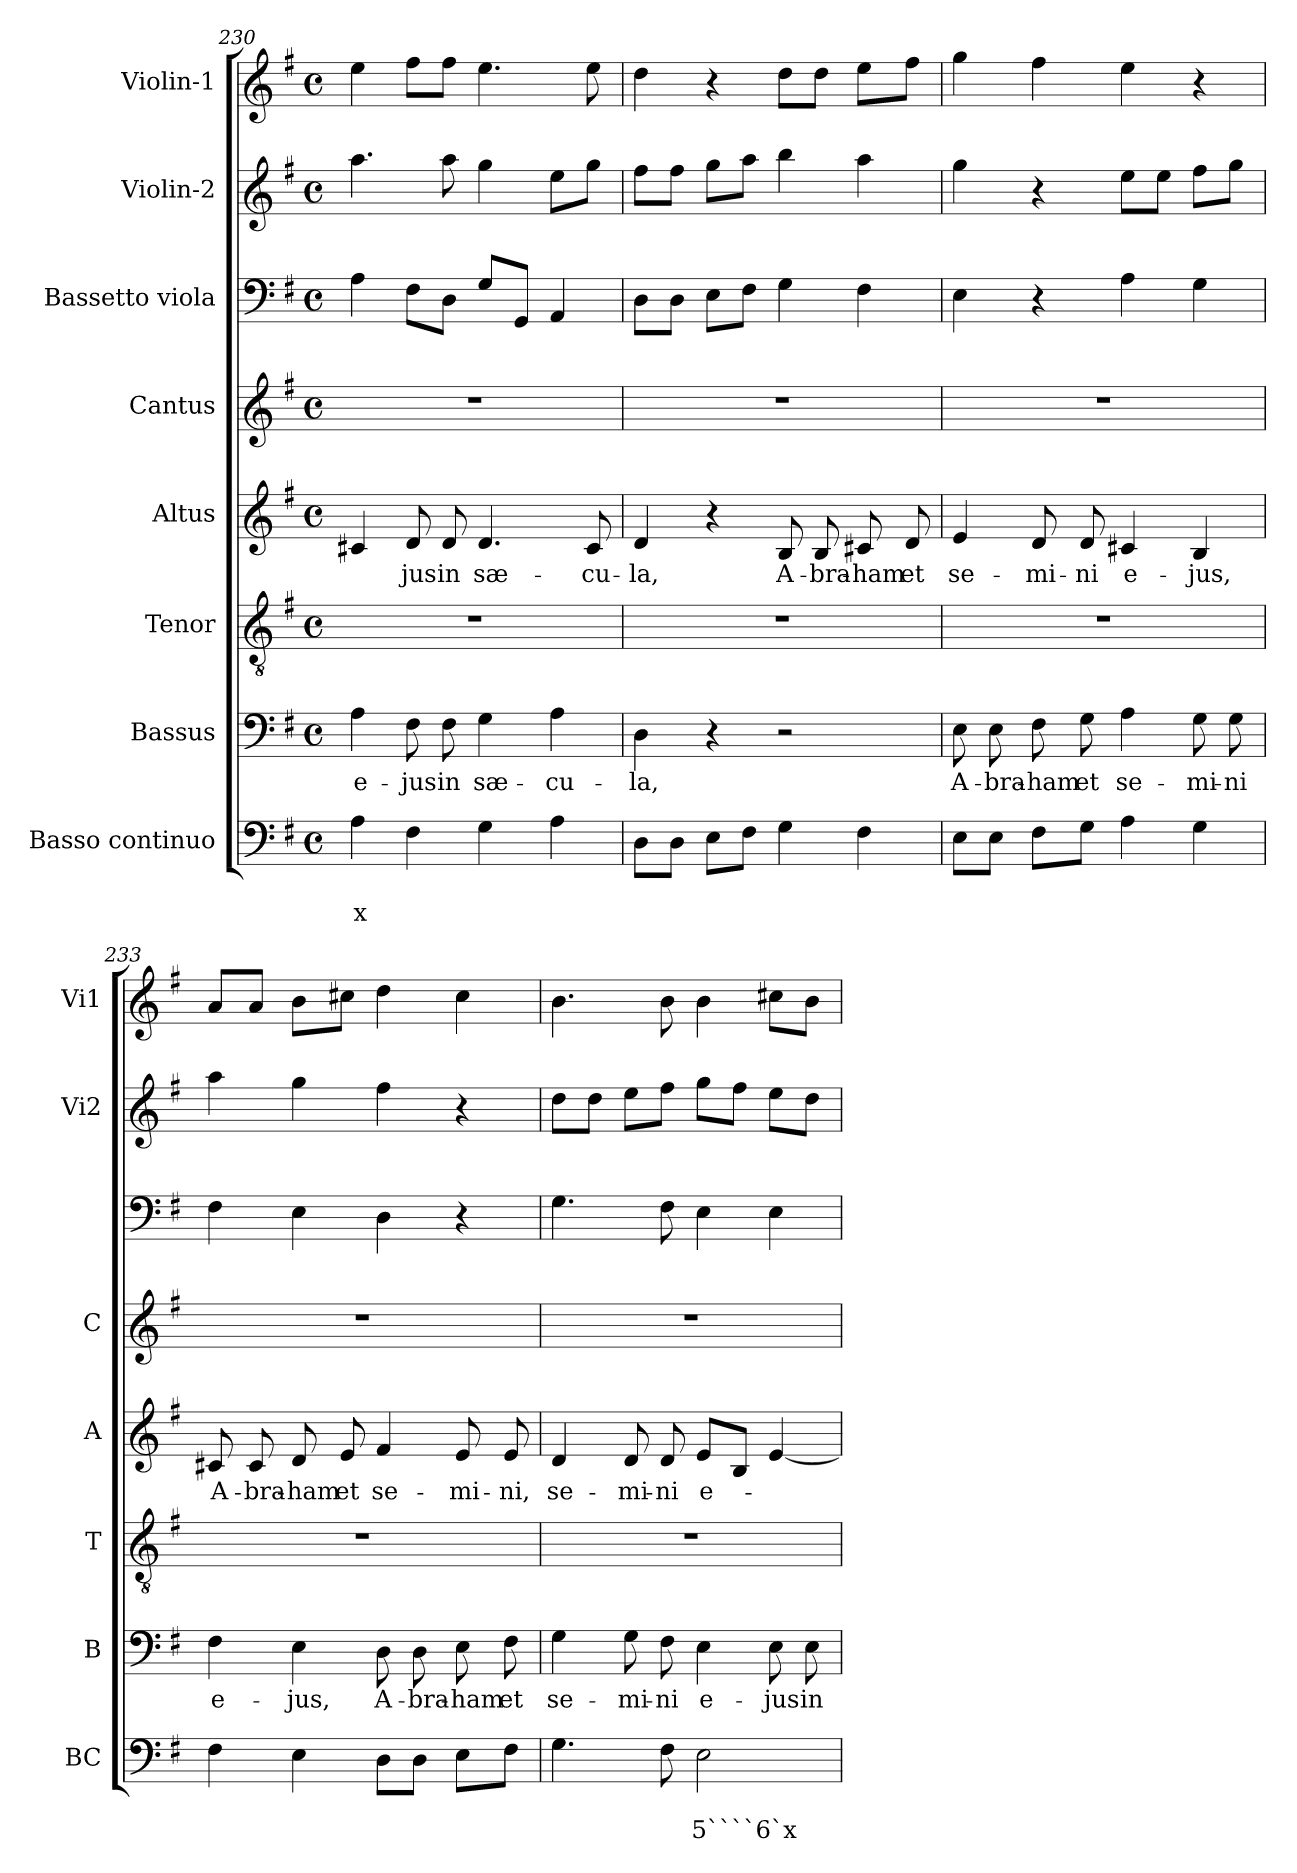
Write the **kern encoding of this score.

**kern	**text	**text	**kern	**text	**kern	**kern	**text	**kern	**kern	**kern	**kern
*part8	*part8	*part8	*part7	*part7	*part6	*part5	*part5	*part4	*part3	*part2	*part1
*staff8	*staff8	*staff8	*staff7	*staff7	*staff6	*staff5	*staff5	*staff4	*staff3	*staff2	*staff1
*I"Basso continuo	*	*	*I"Bassus	*	*I"Tenor	*I"Altus	*	*I"Cantus	*I"Bassetto viola	*I"Violin-2	*I"Violin-1
*I'BC	*	*	*I'B	*	*I'T	*I'A	*	*I'C	*	*I'Vi2	*I'Vi1
*clefF4	*	*	*clefF4	*	*clefGv2	*clefG2	*	*clefG2	*clefF4	*clefG2	*clefG2
*k[f#]	*	*	*k[f#]	*	*k[f#]	*k[f#]	*	*k[f#]	*k[f#]	*k[f#]	*k[f#]
*G:	*	*	*G:	*	*G:	*G:	*	*G:	*G:	*G:	*G:
*M4/4	*	*	*M4/4	*	*M4/4	*M4/4	*	*M4/4	*M4/4	*M4/4	*M4/4
*met(c)	*	*	*met(c)	*	*met(c)	*met(c)	*	*met(c)	*met(c)	*met(c)	*met(c)
=230	=230	=230	=230	=230	=230	=230	=230	=230	=230	=230	=230
!	!	!LO:LY:b	!	!LO:LY:b	!	!	!	!	!	!	!
4A\	.	x	4A\	e-	1r	4c#X/	.	1r	4A\	4.aa\	4ee\
!	!	!	!	!LO:LY:b	!	!	!LO:LY:b	!	!	!	!
4F#\	.	.	8F#\	-jus	.	8d/	-jus	.	8F#\L	.	8ff#\L
!	!	!	!	!LO:LY:b	!	!	!LO:LY:b	!	!	!	!
.	.	.	8F#\	in	.	8d/	in	.	8D\J	8aa\	8ff#\J
!	!	!	!	!LO:LY:b	!	!	!LO:LY:b	!	!	!	!
4G\	.	.	4G\	sæ-	.	4.d/	sæ-	.	8G/L	4gg\	4.ee\
.	.	.	.	.	.	.	.	.	8GG/J	.	.
!	!	!	!	!LO:LY:b	!	!	!	!	!	!	!
4A\	.	.	4A\	-cu-	.	.	.	.	4AA/	8ee\L	.
!	!	!	!	!	!	!	!LO:LY:b	!	!	!	!
.	.	.	.	.	.	8c#/	-cu-	.	.	8gg\J	8ee\
=231	=231	=231	=231	=231	=231	=231	=231	=231	=231	=231	=231
!	!	!	!	!LO:LY:b	!	!	!LO:LY:b	!	!	!	!
8D\L	.	.	4D\	-la,	1r	4d/	-la,	1r	8D\L	8ff#\L	4dd\
8D\J	.	.	.	.	.	.	.	.	8D\J	8ff#\J	.
8E\L	.	.	4r	.	.	4r	.	.	8E\L	8gg\L	4r
8F#\J	.	.	.	.	.	.	.	.	8F#\J	8aa\J	.
!	!	!	!	!	!	!	!LO:LY:b	!	!	!	!
4G\	.	.	2r	.	.	8B/	A-	.	4G\	4bb\	8dd\L
!	!	!	!	!	!	!	!LO:LY:b	!	!	!	!
.	.	.	.	.	.	8B/	-bra-	.	.	.	8dd\J
!	!	!	!	!	!	!	!LO:LY:b	!	!	!	!
4F#\	.	.	.	.	.	8c#X/	-ham	.	4F#\	4aa\	8ee\L
!	!	!	!	!	!	!	!LO:LY:b	!	!	!	!
.	.	.	.	.	.	8d/	et	.	.	.	8ff#\J
!!LO:PB:g=z
=232	=232	=232	=232	=232	=232	=232	=232	=232	=232	=232	=232
!	!	!	!	!LO:LY:b	!	!	!LO:LY:b	!	!	!	!
8E\L	.	.	8E\	A-	1r	4e/	se-	1r	4E\	4gg\	4gg\
!	!	!	!	!LO:LY:b	!	!	!	!	!	!	!
8E\J	.	.	8E\	-bra-	.	.	.	.	.	.	.
!	!	!	!	!LO:LY:b	!	!	!LO:LY:b	!	!	!	!
8F#\L	.	.	8F#\	-ham	.	8d/	-mi-	.	4r	4r	4ff#\
!	!	!	!	!LO:LY:b	!	!	!LO:LY:b	!	!	!	!
8G\J	.	.	8G\	et	.	8d/	-ni	.	.	.	.
!	!	!	!	!LO:LY:b	!	!	!LO:LY:b	!	!	!	!
4A\	.	.	4A\	se-	.	4c#X/	e-	.	4A\	8ee\L	4ee\
.	.	.	.	.	.	.	.	.	.	8ee\J	.
!	!	!	!	!LO:LY:b	!	!	!LO:LY:b	!	!	!	!
4G\	.	.	8G\	-mi-	.	4B/	-jus,	.	4G\	8ff#\L	4r
!	!	!	!	!LO:LY:b	!	!	!	!	!	!	!
.	.	.	8G\	-ni	.	.	.	.	.	8gg\J	.
=233	=233	=233	=233	=233	=233	=233	=233	=233	=233	=233	=233
!	!	!	!	!LO:LY:b	!	!	!LO:LY:b	!	!	!	!
4F#\	.	.	4F#\	e-	1r	8c#X/	A-	1r	4F#\	4aa\	8a/L
!	!	!	!	!	!	!	!LO:LY:b	!	!	!	!
.	.	.	.	.	.	8c#/	-bra-	.	.	.	8a/J
!	!	!	!	!LO:LY:b	!	!	!LO:LY:b	!	!	!	!
4E\	.	.	4E\	-jus,	.	8d/	-ham	.	4E\	4gg\	8b\L
!	!	!	!	!	!	!	!LO:LY:b	!	!	!	!
.	.	.	.	.	.	8e/	et	.	.	.	8cc#X\J
!	!	!	!	!LO:LY:b	!	!	!LO:LY:b	!	!	!	!
8D\L	.	.	8D\	A-	.	4f#/	se-	.	4D\	4ff#\	4dd\
!	!	!	!	!LO:LY:b	!	!	!	!	!	!	!
8D\J	.	.	8D\	-bra-	.	.	.	.	.	.	.
!	!	!	!	!LO:LY:b	!	!	!LO:LY:b	!	!	!	!
8E\L	.	.	8E\	-ham	.	8e/	-mi-	.	4r	4r	4cc#\
!	!	!	!	!LO:LY:b	!	!	!LO:LY:b	!	!	!	!
8F#\J	.	.	8F#\	et	.	8e/	-ni,	.	.	.	.
=234	=234	=234	=234	=234	=234	=234	=234	=234	=234	=234	=234
!	!	!	!	!LO:LY:b	!	!	!LO:LY:b	!	!	!	!
4.G\	.	.	4G\	se-	1r	4d/	se-	1r	4.G\	8dd\L	4.b\
.	.	.	.	.	.	.	.	.	.	8dd\J	.
!	!	!	!	!LO:LY:b	!	!	!LO:LY:b	!	!	!	!
.	.	.	8G\	-mi-	.	8d/	-mi-	.	.	8ee\L	.
!	!	!	!	!LO:LY:b	!	!	!LO:LY:b	!	!	!	!
8F#\	.	.	8F#\	-ni	.	8d/	-ni	.	8F#\	8ff#\J	8b\
!	!	!LO:LY:b	!	!LO:LY:b	!	!	!LO:LY:b	!	!	!	!
2E\	.	5````6`x	4E\	e-	.	8e/L	e-	.	4E\	8gg\L	4b\
.	.	.	.	.	.	8B/J	.	.	.	8ff#\J	.
!	!	!	!	!LO:LY:b	!	!	!	!	!	!	!
.	.	.	8E\	-jus	.	[4e/	.	.	4E\	8ee\L	8cc#X\L
!	!	!	!	!LO:LY:b	!	!	!	!	!	!	!
.	.	.	8E\	in	.	.	.	.	.	8dd\J	8b\J
=	=	=	=	=	=	=	=	=	=	=	=
*-	*-	*-	*-	*-	*-	*-	*-	*-	*-	*-	*-
